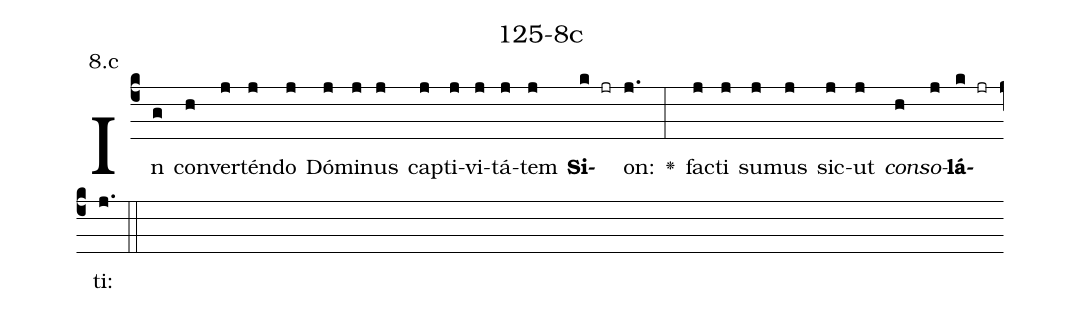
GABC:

name: 125-8c;
annotation: 8.c;
%%
(c4)In(g) con(h)ver(j)tén(j)do(j) Dó(j)mi(j)nus(j) cap(j)ti(j)vi(j)tá(j)tem(j) <b>Si</b>(k jr)on:(j.) <v>\greheightstar</v>(:) fac(j)ti(j) su(j)mus(j) sic(j)ut(j) <i>con</i>(h)<i>so</i>(j)<b>lá</b>(k jr)ti:(j.) (::)


%E(j) u(j) o(h) u(j) a(k) e.(j.) (::)
